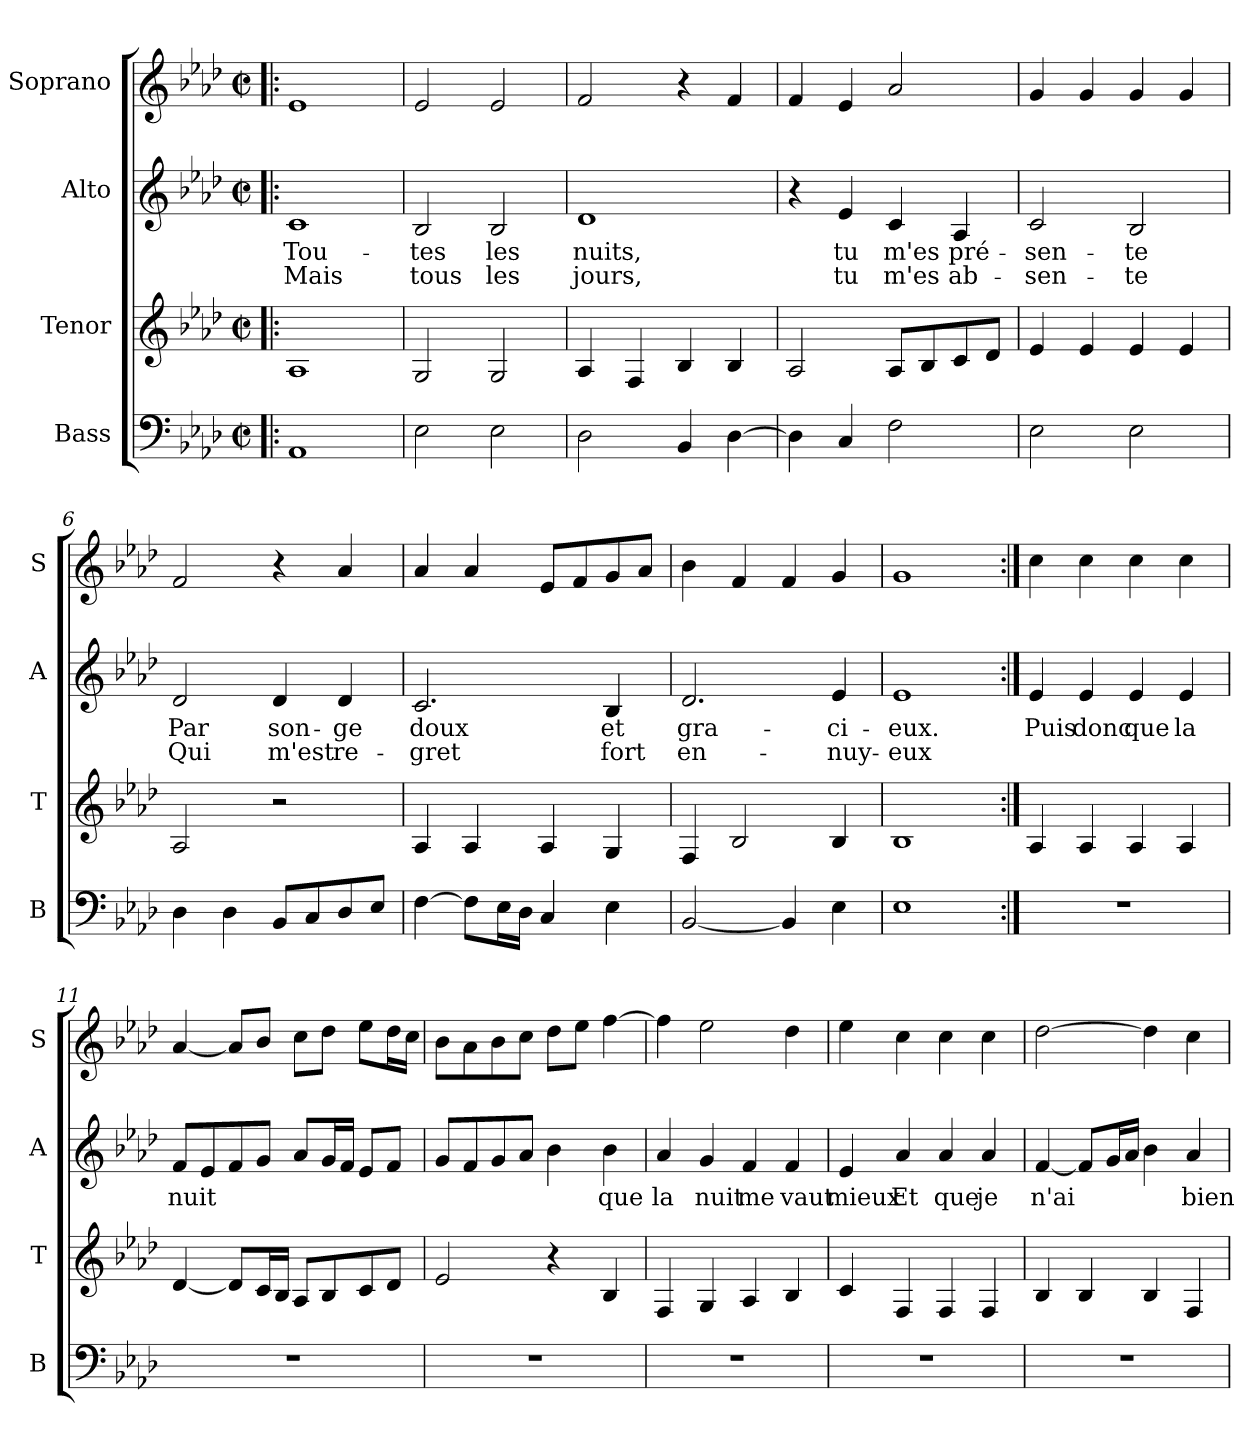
**kern	**kern	**kern	**text	**text	**kern
*part4	*part3	*part2	*part2	*part2	*part1
*staff4	*staff3	*staff2	*staff2	*staff2	*staff1
*I"Bass	*I"Tenor	*I"Alto	*	*	*I"Soprano
*I'B	*I'T	*I'A	*	*	*I'S
*clefF4	*clefG2	*clefG2	*	*	*clefG2
*k[b-e-a-d-]	*k[b-e-a-d-]	*k[b-e-a-d-]	*	*	*k[b-e-a-d-]
*M4/4	*M4/4	*M4/4	*	*	*M4/4
*met(c|)	*met(c|)	*met(c|)	*	*	*met(c|)
*MM100	*MM100	*MM100	*	*	*MM100
=1!|:	=1!|:	=1!|:	=1!|:	=1!|:	=1!|:
!	!	!	!LO:LY:b	!LO:LY:b	!
1AA-	1A-	1c	Tou-	Mais	1e-
=2	=2	=2	=2	=2	=2
!	!	!	!LO:LY:b	!LO:LY:b	!
2E-\	2G/	2B-/	-tes	tous	2e-/
!	!	!	!LO:LY:b	!LO:LY:b	!
2E-\	2G/	2B-/	les	les	2e-/
=3	=3	=3	=3	=3	=3
!	!	!	!LO:LY:b	!LO:LY:b	!
2D-\	4A-/	1d-	nuits,	jours,	2f/
.	4F/	.	.	.	.
4BB-/	4B-/	.	.	.	4r
[4D-\	4B-/	.	.	.	4f/
=4	=4	=4	=4	=4	=4
4D-\]	2A-/	4r	.	.	4f/
!	!	!	!LO:LY:b	!LO:LY:b	!
4C/	.	4e-/	tu	tu	4e-/
!	!	!	!LO:LY:b	!LO:LY:b	!
2F\	8A-/L	4c/	m'es	m'es	2a-/
.	8B-/	.	.	.	.
!	!	!	!LO:LY:b	!LO:LY:b	!
.	8c/	4A-/	pré-	ab-	.
.	8d-/J	.	.	.	.
=5	=5	=5	=5	=5	=5
!	!	!	!LO:LY:b	!LO:LY:b	!
2E-\	4e-/	2c/	-sen-	-sen-	4g/
.	4e-/	.	.	.	4g/
!	!	!	!LO:LY:b	!LO:LY:b	!
2E-\	4e-/	2B-/	-te	-te	4g/
.	4e-/	.	.	.	4g/
=6	=6	=6	=6	=6	=6
!	!	!	!LO:LY:b	!LO:LY:b	!
4D-\	2A-/	2d-/	Par	Qui	2f/
4D-\	.	.	.	.	.
!	!	!	!LO:LY:b	!LO:LY:b	!
8BB-/L	2r	4d-/	son-	m'est	4r
8C/	.	.	.	.	.
!	!	!	!LO:LY:b	!LO:LY:b	!
8D-/	.	4d-/	-ge	re-	4a-/
8E-/J	.	.	.	.	.
=7	=7	=7	=7	=7	=7
!	!	!	!LO:LY:b	!LO:LY:b	!
[4F\	4A-/	2.c/	doux	-gret	4a-/
8F\L]	4A-/	.	.	.	4a-/
16E-\L	.	.	.	.	.
16D-\JJ	.	.	.	.	.
4C/	4A-/	.	.	.	8e-/L
.	.	.	.	.	8f/
!	!	!	!LO:LY:b	!LO:LY:b	!
4E-\	4G/	4B-/	et	fort	8g/
.	.	.	.	.	8a-/J
!!LO:LB:g=z
=8	=8	=8	=8	=8	=8
!	!	!	!LO:LY:b	!LO:LY:b	!
[2BB-/	4F/	2.d-/	gra-	en-	4b-\
.	2B-/	.	.	.	4f/
4BB-/]	.	.	.	.	4f/
!	!	!	!LO:LY:b	!LO:LY:b	!
4E-\	4B-/	4e-/	-ci-	-nuy-	4g/
=9	=9	=9	=9	=9	=9
!	!	!	!LO:LY:b	!LO:LY:b	!
1E-	1B-	1e-	-eux.	-eux	1g
=10:|!	=10:|!	=10:|!	=10:|!	=10:|!	=10:|!
!	!	!	!LO:LY:b	!	!
1r	4A-/	4e-/	Puis	.	4cc\
!	!	!	!LO:LY:b	!	!
.	4A-/	4e-/	donc	.	4cc\
!	!	!	!LO:LY:b	!	!
.	4A-/	4e-/	que	.	4cc\
!	!	!	!LO:LY:b	!	!
.	4A-/	4e-/	la	.	4cc\
=11	=11	=11	=11	=11	=11
!	!	!	!LO:LY:b	!	!
1r	[4d-/	8f/L	nuit	.	[4a-/
.	.	8e-/	.	.	.
.	8d-/L]	8f/	.	.	8a-/L]
.	16c/L	8g/J	.	.	8b-/J
.	16B-/JJ	.	.	.	.
.	8A-/L	8a-/L	.	.	8cc\L
.	8B-/	16g/L	.	.	8dd-\J
.	.	16f/JJ	.	.	.
.	8c/	8e-/L	.	.	8ee-\L
.	8d-/J	8f/J	.	.	16dd-\L
.	.	.	.	.	16cc\JJ
=12	=12	=12	=12	=12	=12
1r	2e-/	8g/L	.	.	8b-\L
.	.	8f/	.	.	8a-\
.	.	8g/	.	.	8b-\
.	.	8a-/J	.	.	8cc\J
.	4r	4b-\	.	.	8dd-\L
.	.	.	.	.	8ee-\J
!	!	!	!LO:LY:b	!	!
.	4B-/	4b-\	-que	.	[4ff\
=13	=13	=13	=13	=13	=13
!	!	!	!LO:LY:b	!	!
1r	4F/	4a-/	la	.	4ff\]
!	!	!	!LO:LY:b	!	!
.	4G/	4g/	nuit	.	2ee-\
!	!	!	!LO:LY:b	!	!
.	4A-/	4f/	me	.	.
!	!	!	!LO:LY:b	!	!
.	4B-/	4f/	vaut	.	4dd-\
!!LO:LB:g=z
=14	=14	=14	=14	=14	=14
!	!	!	!LO:LY:b	!	!
1r	4c/	4e-/	mieux	.	4ee-\
!	!	!	!LO:LY:b	!	!
.	4F/	4a-/	Et	.	4cc\
!	!	!	!LO:LY:b	!	!
.	4F/	4a-/	que	.	4cc\
!	!	!	!LO:LY:b	!	!
.	4F/	4a-/	je	.	4cc\
=15	=15	=15	=15	=15	=15
!	!	!	!LO:LY:b	!	!
1r	4B-/	[4f/	n'ai	.	[2dd-\
.	4B-/	8f/L]	.	.	.
.	.	16g/L	.	.	.
.	.	16a-/JJ	.	.	.
.	4B-/	4b-\	.	.	4dd-\]
!	!	!	!LO:LY:b	!	!
.	4F/	4a-/	bien	.	4cc\
=	=	=	=	=	=
*-	*-	*-	*-	*-	*-
